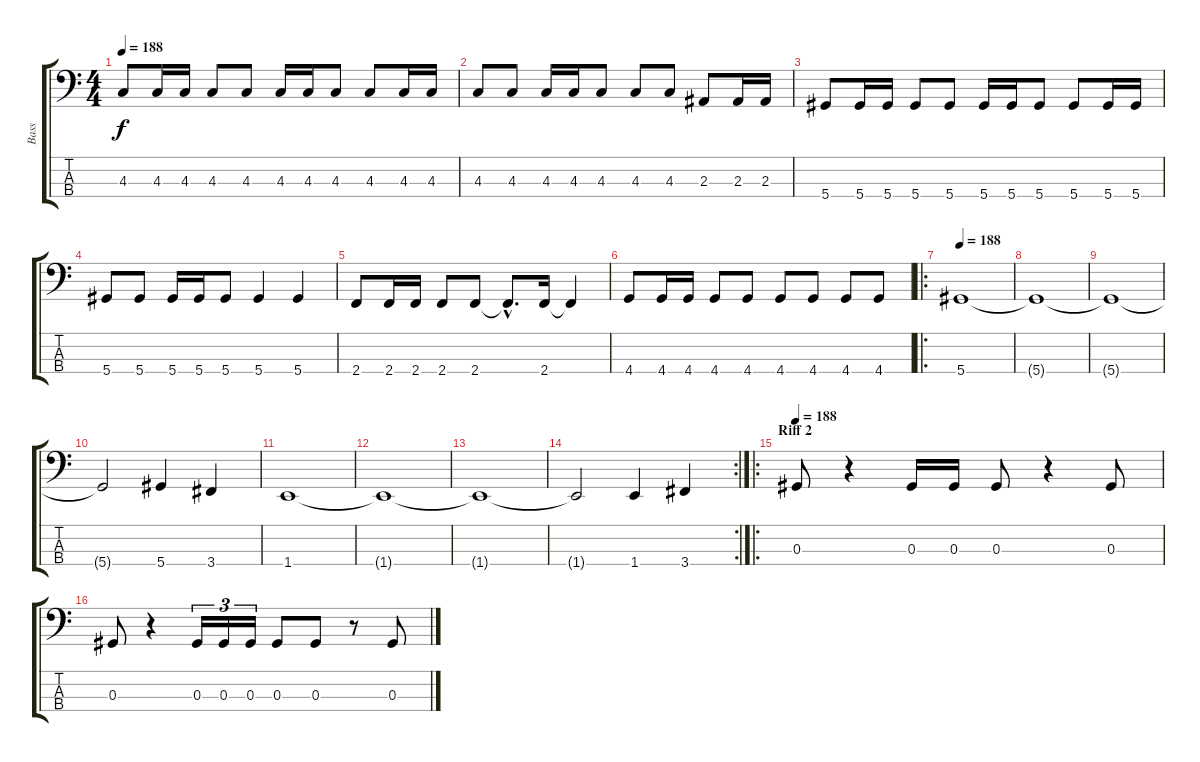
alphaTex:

\track ("Bass" "Bass") {instrument electricbasspick}
\staff {score tabs}
\tuning (Gb2 Db2 Ab1 Eb1) {hide}
\ts (4 4)
\tempo 188
\clef f4
\ks c
4.3.8{dy f} 4.3.16 4.3.16 4.3.8 4.3.8 4.3.16 4.3.16 4.3.8 4.3.8 4.3.16 4.3.16 |
4.3.8 4.3.8 4.3.16 4.3.16 4.3.8 4.3.8 4.3.8 2.3.8 2.3.16 2.3.16 |
5.4.8 5.4.16 5.4.16 5.4.8 5.4.8 5.4.16 5.4.16 5.4.8 5.4.8 5.4.16 5.4.16 |
5.4.8 5.4.8 5.4.16 5.4.16 5.4.8 5.4.4 5.4.4 |
2.4.8 2.4.16 2.4.16 2.4.8 2.4.8 2.4{hac t}.8{d} 2.4.16 2.4{t}.4 |
4.4.8 4.4.16 4.4.16 4.4.8 4.4.8 4.4.8 4.4.8 4.4.8 4.4.8 |
\ro
\tempo 188
5.4.1 |
5.4{t}.1 |
5.4{t}.1 |
5.4{t}.2 5.4.4 3.4.4 |
1.4.1 |
1.4{t}.1 |
1.4{t}.1 |
\rc 2
1.4{t}.2 1.4.4 3.4.4 |
\ro
\section ("" "Riff 2")
\tempo 188
0.3.8 r.4 0.3.16 0.3.16 0.3.8 r.4 0.3.8 |
0.3.8 r.4 0.3.16{tu (3 2)} 0.3.16{tu (3 2)} 0.3.16{tu (3 2)} 0.3.8 0.3.8 r.8 0.3.8
